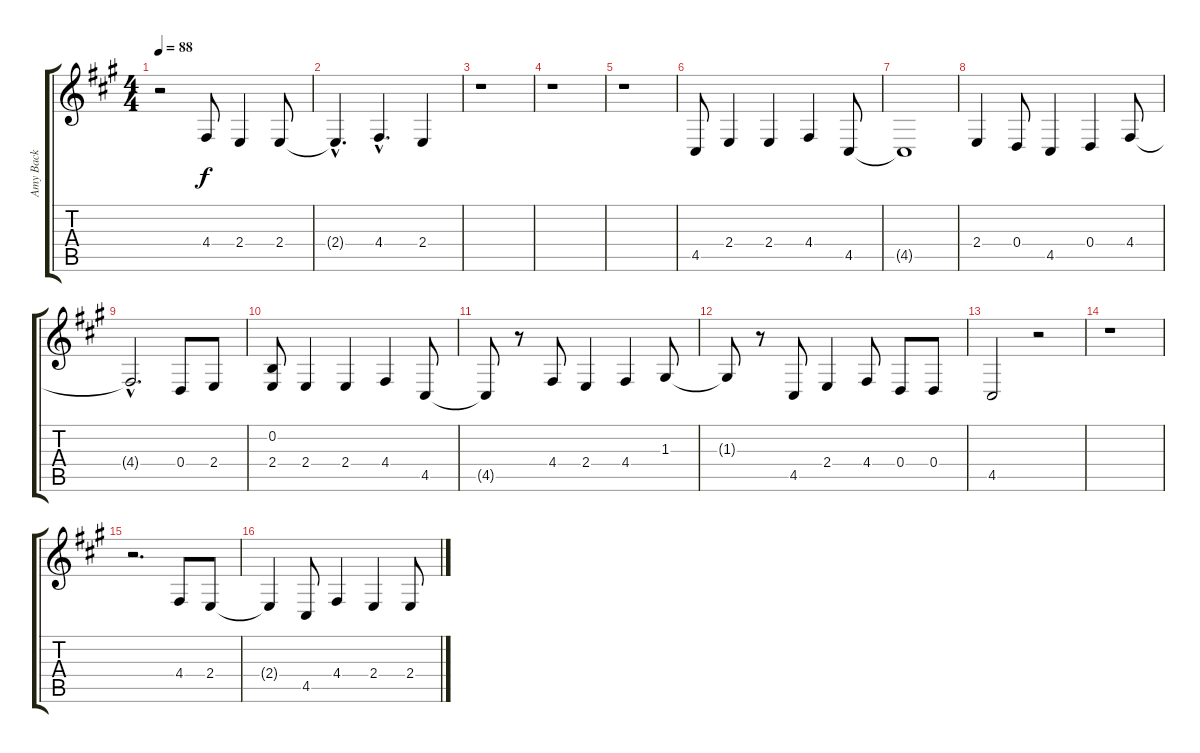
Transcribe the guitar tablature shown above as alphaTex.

\track ("Amy Back" "Amy Back") {instrument flute}
\staff {score tabs}
\tuning (E4 B3 G3 D3 A2 E2) {hide}
\ts (4 4)
\tempo 88
\clef g2
\ks f#minor
r.2{dy f} 4.4.8 2.4.4 2.4.8 |
2.4{hac t}.4{d} 4.4{hac}.4{d} 2.4.4 |
r.1 |
r.1 |
r.1 |
4.5.8 2.4.4 2.4.4 4.4.4 4.5.8 |
4.5{t}.1 |
2.4.4 0.4.8 4.5.4 0.4.4 4.4.8 |
4.4{hac t}.2{d} 0.4.8 2.4.8 |
(0.2 2.4).8 2.4.4 2.4.4 4.4.4 4.5.8 |
4.5{t}.8 r.8 4.4.8 2.4.4 4.4.4 1.3.8 |
1.3{t}.8 r.8 4.5.8 2.4.4 4.4.8 0.4.8 0.4.8 |
4.5.2 r.2 |
r.1 |
r.2{d} 4.4.8 2.4.8 |
2.4{t}.4 4.5.8 4.4.4 2.4.4 2.4.8
